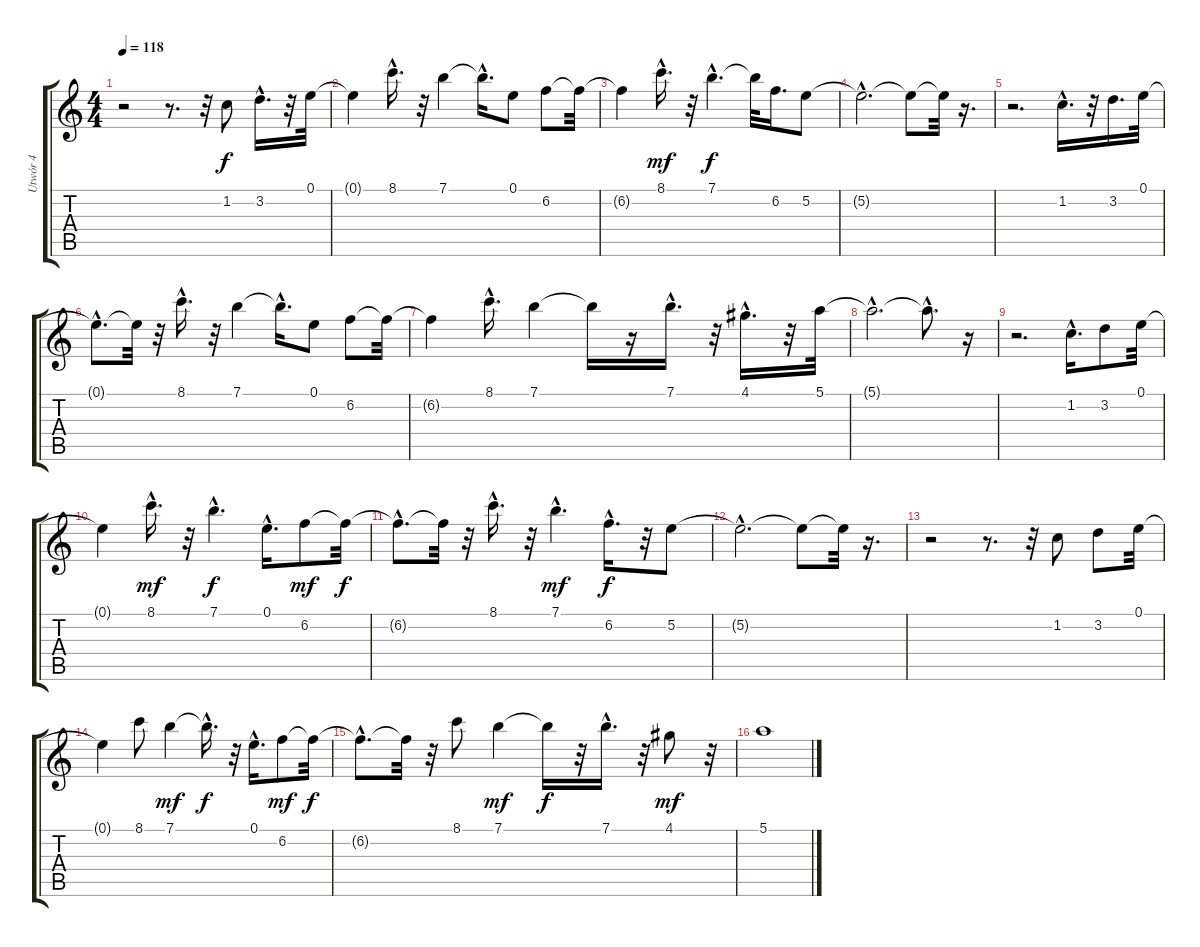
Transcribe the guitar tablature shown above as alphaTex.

\track ("Utwór 4" "Utwór 4") {instrument overdrivenguitar}
\staff {score tabs}
\tuning (E4 B3 G3 D3 A2 E2) {hide}
\ts (4 4)
\tempo 118
\clef g2
\ks c
r.2{dy f instrument overdrivenguitar} r.8{d} r.32 1.2.8 3.2{hac}.16{d} r.32 0.1.32 |
0.1{t}.4 8.1{hac}.16{d} r.32 7.1.4 7.1{hac t}.16{d} 0.1.8 6.2.8 6.2{t}.32 |
6.2{t}.4 8.1{hac}.16{d dy mf} r.32 7.1{hac}.4{d dy f} 7.1{t}.32 6.2.16{d} 5.2.8 |
5.2{hac t}.2{d} 5.2{t}.8 5.2{t}.32 r.16{d} |
r.2{d} 1.2{hac}.16{d} r.32 3.2.16{d} 0.1.32 |
0.1{hac t}.8{d} 0.1{t}.32 r.32 8.1{hac}.16{d} r.32 7.1.4 7.1{hac t}.16{d} 0.1.8 6.2.8 6.2{t}.32 |
6.2{t}.4 8.1{hac}.16{d} 7.1.4 7.1{t}.16 r.16 7.1{hac}.16{d} r.32 4.1{hac}.16{d} r.32 5.1.32 |
5.1{hac t}.2{d} 5.1{hac t}.8{d} r.16 |
r.2{d} 1.2{hac}.16{d} 3.2.8 0.1.32 |
0.1{t}.4 8.1{hac}.16{d dy mf} r.32 7.1{hac}.4{d dy f} 0.1{hac}.16{d} 6.2.8{dy mf} 6.2{t}.32{dy f} |
6.2{hac t}.8{d} 6.2{t}.32 r.32 8.1{hac}.16{d} r.32 7.1{hac}.4{d dy mf} 6.2{hac}.16{d dy f} r.32 5.2.8 |
5.2{hac t}.2{d} 5.2{t}.8 5.2{t}.32 r.16{d} |
r.2 r.8{d} r.32 1.2.8 3.2.8 0.1.32 |
0.1{t}.4 8.1.8 7.1.4{dy mf} 7.1{hac t}.16{d dy f} r.32 0.1{hac}.16{d} 6.2.8{dy mf} 6.2{t}.32{dy f} |
6.2{hac t}.8{d} 6.2{t}.32 r.32 8.1.8 7.1.4{dy mf} 7.1{t}.16{dy f} r.32 7.1{hac}.16{d} r.32 4.1.8{dy mf} r.32 |
5.1.1
